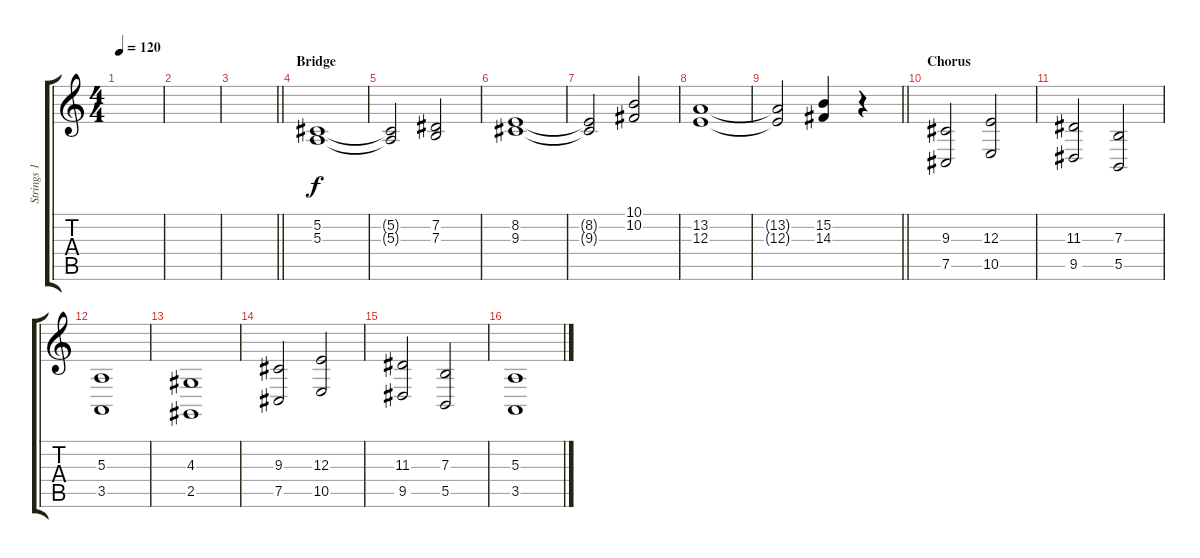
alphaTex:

\track ("Strings 1" "Strings 1") {instrument pad2warm}
\staff {score tabs}
\tuning (Db4 Ab3 E3 B2 Gb2 Db2) {hide}
\ts (4 4)
\tempo 120
\clef g2
\ks c
|
|
\barLineRight lightlight
|
\section ("" "Bridge")
(5.2 5.3).1{volume 6} |
(5.2{t} 5.3{t}).2 (7.2 7.3).2 |
(8.2 9.3).1 |
(8.2{t} 9.3{t}).2 (10.1 10.2).2 |
(13.2 12.3).1 |
\barLineRight lightlight
(13.2{t} 12.3{t}).2 (15.2 14.3).4 r.4 |
\section ("" "Chorus")
(9.3 7.5).2 (12.3 10.5).2 |
(11.3 9.5).2 (7.3 5.5).2 |
(5.3 3.5).1 |
(4.3 2.5).1 |
(9.3 7.5).2 (12.3 10.5).2 |
(11.3 9.5).2 (7.3 5.5).2 |
(5.3 3.5).1
